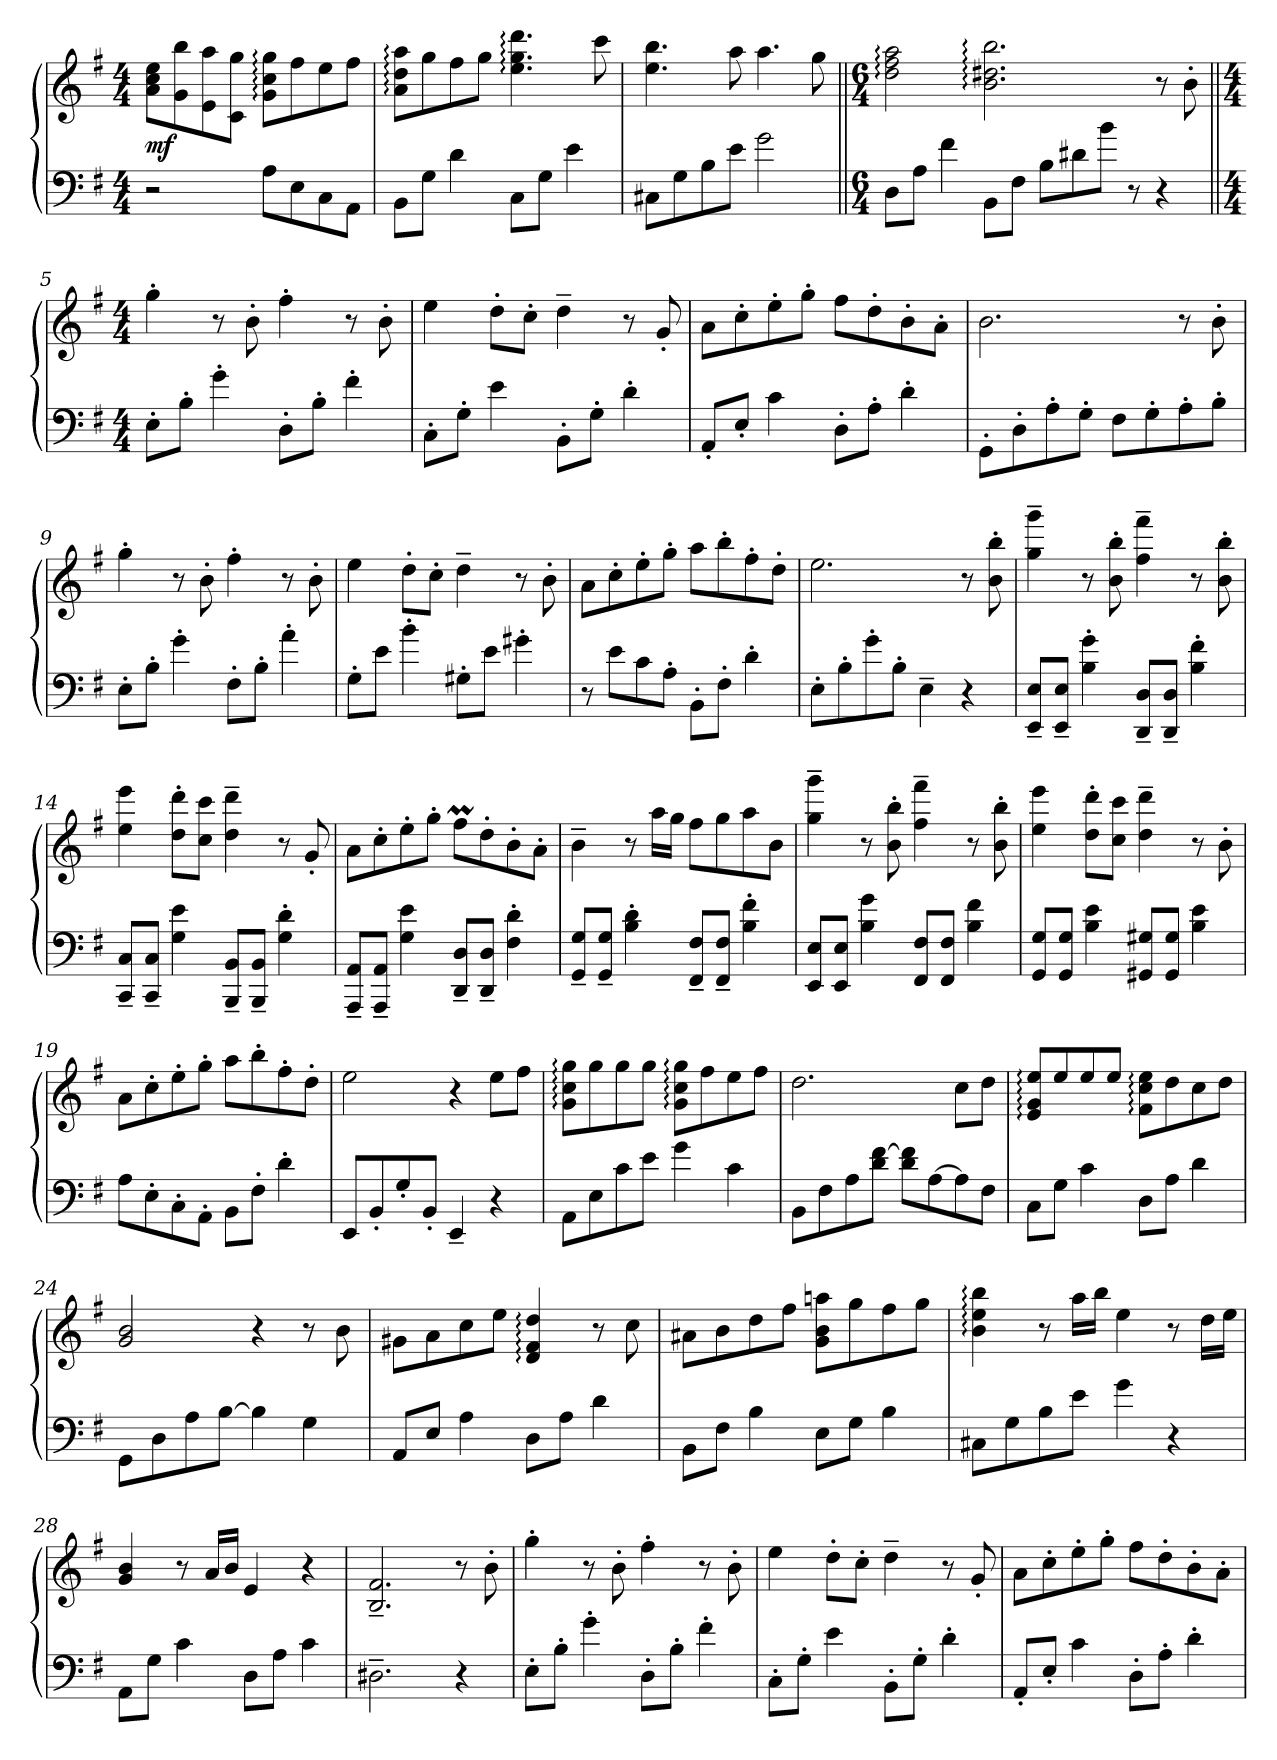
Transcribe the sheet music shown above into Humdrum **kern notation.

**kern	**kern	**dynam
*part1	*part1	*part1
*staff2	*staff1	*staff1/2
*clefF4	*clefG2	*
*k[f#]	*k[f#]	*
*M4/4	*M4/4	*
=1	=1	=1
!	!	!LO:DY:b
2r	8a\ 8cc\ 8ee\L	mf
.	8g\ 8bb\	.
.	8e\ 8aa\	.
.	8c\ 8gg\J	.
8A\L	8g:\ 8cc:\ 8gg:\L	.
8E\	8ff#\	.
8C\	8ee\	.
8AA\J	8ff#\J	.
=2	=2	=2
8BB\L	8a:\ 8dd:\ 8aa:\L	.
8G\J	8gg\	.
4d\	8ff#\	.
.	8gg\J	.
8C\L	4.ee:\ 4.gg:\ 4.ddd:\	.
8G\J	.	.
4e\	.	.
.	8ccc\	.
=3	=3	=3
8C#X\L	4.ee\ 4.bb\	.
8G\	.	.
8B\	.	.
8e\J	8aa\	.
2g\	4.aa\	.
.	8gg\	.
!!LO:LB:g=z
=4||	=4||	=4||
*M6/4	*M6/4	*
8D\L	2dd:\ 2ff#:\ 2aa:\	.
8A\J	.	.
4f#\	.	.
8BB\L	2.b:\ 2.dd#X:\ 2.bb:\	.
8F#\J	.	.
8B\L	.	.
8d#X\	.	.
8b\J	.	.
8r	.	.
4r	8r	.
.	8b'\	.
=5||	=5||	=5||
*M4/4	*M4/4	*
*	*MM100	*
8E'\L	4gg'\	.
8B'\J	.	.
4g'\	8r	.
.	8b'\	.
8D'\L	4ff#'\	.
8B'\J	.	.
4f#'\	8r	.
.	8b'\	.
=6	=6	=6
8C'\L	4ee\	.
8G'\J	.	.
4e\	8dd'\L	.
.	8cc'\J	.
8BB'\L	4dd~\	.
8G'\J	.	.
4d'\	8r	.
.	8g'/	.
=7	=7	=7
8AA'/L	8a\L	.
8E'/J	8cc'\	.
4c\	8ee'\	.
.	8gg'\J	.
8D'\L	8ff#\L	.
8A'\J	8dd'\	.
4d'\	8b'\	.
.	8a'\J	.
!!LO:LB:g=z
=8	=8	=8
8GG'\L	2.b\	.
8D'\	.	.
8A'\	.	.
8G'\J	.	.
8F#\L	.	.
8G'\	.	.
8A'\	8r	.
8B'\J	8b'\	.
=9	=9	=9
8E'\L	4gg'\	.
8B'\J	.	.
4g'\	8r	.
.	8b'\	.
8F#'\L	4ff#'\	.
8B'\J	.	.
4a'\	8r	.
.	8b'\	.
=10	=10	=10
8G'\L	4ee\	.
8e\J	.	.
4b'\	8dd'\L	.
.	8cc'\J	.
8G#X'\L	4dd~\	.
8e\J	.	.
4g#X'\	8r	.
.	8b'\	.
=11	=11	=11
8r	8a\L	.
8e\L	8cc'\	.
8c\	8ee'\	.
8A'\J	8gg'\J	.
8BB'\L	8aa\L	.
8F#'\J	8bb'\	.
4d'\	8ff#'\	.
.	8dd'\J	.
!!LO:LB:g=z
=12	=12	=12
8E'\L	2.ee\	.
8B'\	.	.
8g'\	.	.
8B'\J	.	.
4E~\	.	.
4r	8r	.
.	8b'\ 8bb'\	.
=13	=13	=13
8EE~/ 8E~/L	4gg~\ 4ggg~\	.
8EE~/ 8E~/J	.	.
4B'\ 4g'\	8r	.
.	8b'\ 8bb'\	.
8DD~/ 8D~/L	4ff#~\ 4fff#~\	.
8DD~/ 8D~/J	.	.
4B'\ 4f#'\	8r	.
.	8b'\ 8bb'\	.
=14	=14	=14
8CC~/ 8C~/L	4ee\ 4eee\	.
8CC~/ 8C~/J	.	.
4G\ 4e\	8dd'\ 8ddd'\L	.
.	8cc\ 8ccc\J	.
8BBB~/ 8BB~/L	4dd~\ 4ddd~\	.
8BBB~/ 8BB~/J	.	.
4G'\ 4d'\	8r	.
.	8g'/	.
=15	=15	=15
8AAA~/ 8AA~/L	8a\L	.
8AAA~/ 8AA~/J	8cc'\	.
4G\ 4e\	8ee'\	.
.	8gg'\J	.
8DD~/ 8D~/L	8ff#m\L	.
8DD~/ 8D~/J	8dd'\	.
4F#'\ 4d'\	8b'\	.
.	8a'\J	.
!!LO:LB:g=z
=16	=16	=16
8GG~/ 8G~/L	4b~\	.
8GG~/ 8G~/J	.	.
4B'\ 4d'\	8r	.
.	16aa\LL	.
.	16gg\JJ	.
8FF#~/ 8F#~/L	8ff#\L	.
8FF#~/ 8F#~/J	8gg\	.
4B'\ 4f#'\	8aa\	.
.	8b\J	.
=17	=17	=17
8EE/ 8E/L	4gg~\ 4ggg~\	.
8EE/ 8E/J	.	.
4B\ 4g\	8r	.
.	8b'\ 8bb'\	.
8FF#/ 8F#/L	4ff#~\ 4fff#~\	.
8FF#/ 8F#/J	.	.
4B\ 4f#\	8r	.
.	8b'\ 8bb'\	.
=18	=18	=18
8GG/ 8G/L	4ee\ 4eee\	.
8GG/ 8G/J	.	.
4B\ 4e\	8dd'\ 8ddd'\L	.
.	8cc\ 8ccc\J	.
8GG#X/ 8G#X/L	4dd~\ 4ddd~\	.
8GG#/ 8G#/J	.	.
4B\ 4e\	8r	.
.	8b'\	.
=19	=19	=19
8A\L	8a\L	.
8E'\	8cc'\	.
8C'\	8ee'\	.
8AA'\J	8gg'\J	.
8BB\L	8aa\L	.
8F#'\J	8bb'\	.
4d'\	8ff#'\	.
.	8dd'\J	.
!!LO:LB:g=z
=20	=20	=20
8EE/L	2ee\	.
8BB'/	.	.
8G'/	.	.
8BB'/J	.	.
4EE~/	4r	.
4r	8ee\L	.
.	8ff#\J	.
=21	=21	=21
8AA\L	8g:\ 8cc:\ 8gg:\L	.
8E\	8gg\	.
8c\	8gg\	.
8e\J	8gg\J	.
4g\	8g:\ 8cc:\ 8gg:\L	.
.	8ff#\	.
4c\	8ee\	.
.	8ff#\J	.
=22	=22	=22
8BB\L	2.dd\	.
8F#\	.	.
8A\	.	.
8d\ [8f#\J	.	.
8d\ 8f#]\L	.	.
[8A\	.	.
8A\]	8cc\L	.
8F#\J	8dd\J	.
=23	=23	=23
8C\L	8e:/ 8g:/ 8ee:/L	.
8G\J	8ee/	.
4c\	8ee/	.
.	8ee/J	.
8D\L	8f#:\ 8cc:\ 8ee:\L	.
8A\J	8dd\	.
4d\	8cc\	.
.	8dd\J	.
!!LO:PB:g=z
=24	=24	=24
8GG\L	2g/ 2b/	.
8D\	.	.
8A\	.	.
[8B\J	.	.
4B\]	4r	.
4G\	8r	.
.	8b\	.
=25	=25	=25
8AA/L	8g#X\L	.
8E/J	8a\	.
4A\	8cc\	.
.	8ee\J	.
8D\L	4d:/ 4f#:/ 4dd:/	.
8A\J	.	.
4d\	8r	.
.	8cc\	.
=26	=26	=26
8BB\L	8a#X\L	.
8F#\J	8b\	.
4B\	8dd\	.
.	8ff#\J	.
8E\L	8g\ 8b\ 8aan\L	.
8G\J	8gg\	.
4B\	8ff#\	.
.	8gg\J	.
=27	=27	=27
8C#X\L	4b:\ 4ee:\ 4bb:\	.
8G\	.	.
8B\	8r	.
8e\J	16aa\LL	.
.	16bb\JJ	.
4g\	4ee\	.
4r	8r	.
.	16dd\LL	.
.	16ee\JJ	.
!!LO:LB:g=z
=28	=28	=28
8AA\L	4g/ 4b/	.
8G\J	.	.
4c\	8r	.
.	16a/LL	.
.	16b/JJ	.
8D\L	4e/	.
8A\J	.	.
4c\	4r	.
=29	=29	=29
2.D#X~\	2.B~/ 2.f#~/	.
4r	8r	.
.	8b'\	.
=30	=30	=30
8E'\L	4gg'\	.
8B'\J	.	.
4g'\	8r	.
.	8b'\	.
8D'\L	4ff#'\	.
8B'\J	.	.
4f#'\	8r	.
.	8b'\	.
=31	=31	=31
8C'\L	4ee\	.
8G'\J	.	.
4e\	8dd'\L	.
.	8cc'\J	.
8BB'\L	4dd~\	.
8G'\J	.	.
4d'\	8r	.
.	8g'/	.
!!LO:LB:g=z
=32	=32	=32
8AA'/L	8a\L	.
8E'/J	8cc'\	.
4c\	8ee'\	.
.	8gg'\J	.
8D'\L	8ff#\L	.
8A'\J	8dd'\	.
4d'\	8b'\	.
.	8a'\J	.
=	=	=
*-	*-	*-
